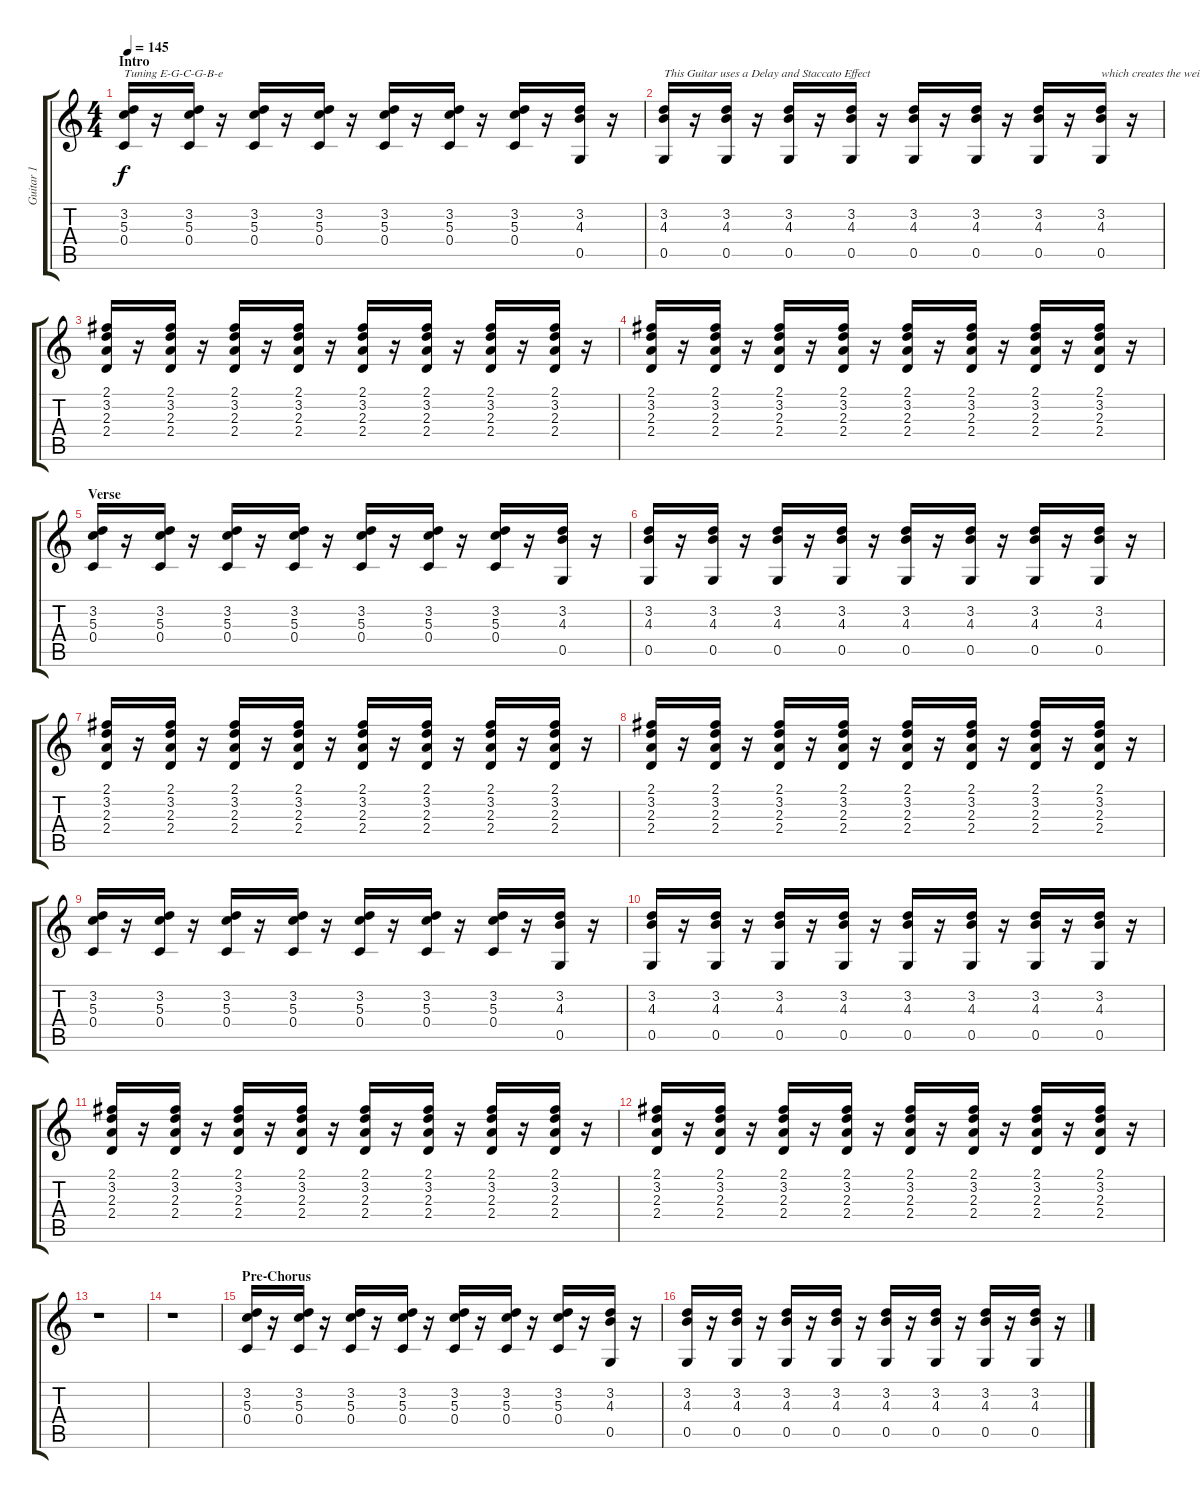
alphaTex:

\track ("Guitar 1" "Guitar 1") {instrument distortionguitar}
\staff {score tabs}
\tuning (E4 B3 G3 C3 G2 E2) {hide}
\ts (4 4)
\section ("" "Intro")
\tempo 145
\clef g2
\ks c
(3.2 5.3 0.4).16{txt "Tuning E-G-C-G-B-e" dy f instrument distortionguitar} r.16 (3.2 5.3 0.4).16 r.16 (3.2 5.3 0.4).16 r.16 (3.2 5.3 0.4).16 r.16 (3.2 5.3 0.4).16 r.16 (3.2 5.3 0.4).16 r.16 (3.2 5.3 0.4).16 r.16 (3.2 4.3 0.5).16 r.16 |
(3.2 4.3 0.5).16{txt "This Guitar uses a Delay and Staccato Effect "} r.16 (3.2 4.3 0.5).16 r.16 (3.2 4.3 0.5).16 r.16 (3.2 4.3 0.5).16 r.16 (3.2 4.3 0.5).16 r.16 (3.2 4.3 0.5).16 r.16 (3.2 4.3 0.5).16 r.16 (3.2 4.3 0.5).16{txt "which creates the weird sounds you hear."} r.16 |
(2.1 3.2 2.3 2.4).16 r.16 (2.1 3.2 2.3 2.4).16 r.16 (2.1 3.2 2.3 2.4).16 r.16 (2.1 3.2 2.3 2.4).16 r.16 (2.1 3.2 2.3 2.4).16 r.16 (2.1 3.2 2.3 2.4).16 r.16 (2.1 3.2 2.3 2.4).16 r.16 (2.1 3.2 2.3 2.4).16 r.16 |
(2.1 3.2 2.3 2.4).16{balance 8} r.16 (2.1 3.2 2.3 2.4).16 r.16 (2.1 3.2 2.3 2.4).16 r.16 (2.1 3.2 2.3 2.4).16 r.16 (2.1 3.2 2.3 2.4).16 r.16 (2.1 3.2 2.3 2.4).16 r.16 (2.1 3.2 2.3 2.4).16 r.16 (2.1 3.2 2.3 2.4).16 r.16 |
\section ("" "Verse")
(3.2 5.3 0.4).16 r.16 (3.2 5.3 0.4).16 r.16 (3.2 5.3 0.4).16 r.16 (3.2 5.3 0.4).16 r.16 (3.2 5.3 0.4).16 r.16 (3.2 5.3 0.4).16 r.16 (3.2 5.3 0.4).16 r.16 (3.2 4.3 0.5).16 r.16 |
(3.2 4.3 0.5).16 r.16 (3.2 4.3 0.5).16 r.16 (3.2 4.3 0.5).16 r.16 (3.2 4.3 0.5).16 r.16 (3.2 4.3 0.5).16 r.16 (3.2 4.3 0.5).16 r.16 (3.2 4.3 0.5).16 r.16 (3.2 4.3 0.5).16 r.16 |
(2.1 3.2 2.3 2.4).16 r.16 (2.1 3.2 2.3 2.4).16 r.16 (2.1 3.2 2.3 2.4).16 r.16 (2.1 3.2 2.3 2.4).16 r.16 (2.1 3.2 2.3 2.4).16 r.16 (2.1 3.2 2.3 2.4).16 r.16 (2.1 3.2 2.3 2.4).16 r.16 (2.1 3.2 2.3 2.4).16 r.16 |
(2.1 3.2 2.3 2.4).16 r.16 (2.1 3.2 2.3 2.4).16 r.16 (2.1 3.2 2.3 2.4).16 r.16 (2.1 3.2 2.3 2.4).16 r.16 (2.1 3.2 2.3 2.4).16 r.16 (2.1 3.2 2.3 2.4).16 r.16 (2.1 3.2 2.3 2.4).16 r.16 (2.1 3.2 2.3 2.4).16 r.16 |
(3.2 5.3 0.4).16 r.16 (3.2 5.3 0.4).16 r.16 (3.2 5.3 0.4).16 r.16 (3.2 5.3 0.4).16 r.16 (3.2 5.3 0.4).16 r.16 (3.2 5.3 0.4).16 r.16 (3.2 5.3 0.4).16 r.16 (3.2 4.3 0.5).16 r.16 |
(3.2 4.3 0.5).16 r.16 (3.2 4.3 0.5).16 r.16 (3.2 4.3 0.5).16 r.16 (3.2 4.3 0.5).16 r.16 (3.2 4.3 0.5).16 r.16 (3.2 4.3 0.5).16 r.16 (3.2 4.3 0.5).16 r.16 (3.2 4.3 0.5).16 r.16 |
(2.1 3.2 2.3 2.4).16 r.16 (2.1 3.2 2.3 2.4).16 r.16 (2.1 3.2 2.3 2.4).16 r.16 (2.1 3.2 2.3 2.4).16 r.16 (2.1 3.2 2.3 2.4).16 r.16 (2.1 3.2 2.3 2.4).16 r.16 (2.1 3.2 2.3 2.4).16 r.16 (2.1 3.2 2.3 2.4).16 r.16 |
(2.1 3.2 2.3 2.4).16 r.16 (2.1 3.2 2.3 2.4).16 r.16 (2.1 3.2 2.3 2.4).16 r.16 (2.1 3.2 2.3 2.4).16 r.16 (2.1 3.2 2.3 2.4).16 r.16 (2.1 3.2 2.3 2.4).16 r.16 (2.1 3.2 2.3 2.4).16 r.16 (2.1 3.2 2.3 2.4).16 r.16 |
r.1 |
r.1 |
\section ("" "Pre-Chorus")
(3.2 5.3 0.4).16 r.16 (3.2 5.3 0.4).16 r.16 (3.2 5.3 0.4).16 r.16 (3.2 5.3 0.4).16 r.16 (3.2 5.3 0.4).16 r.16 (3.2 5.3 0.4).16 r.16 (3.2 5.3 0.4).16 r.16 (3.2 4.3 0.5).16 r.16 |
(3.2 4.3 0.5).16 r.16 (3.2 4.3 0.5).16 r.16 (3.2 4.3 0.5).16 r.16 (3.2 4.3 0.5).16 r.16 (3.2 4.3 0.5).16 r.16 (3.2 4.3 0.5).16 r.16 (3.2 4.3 0.5).16 r.16 (3.2 4.3 0.5).16 r.16
